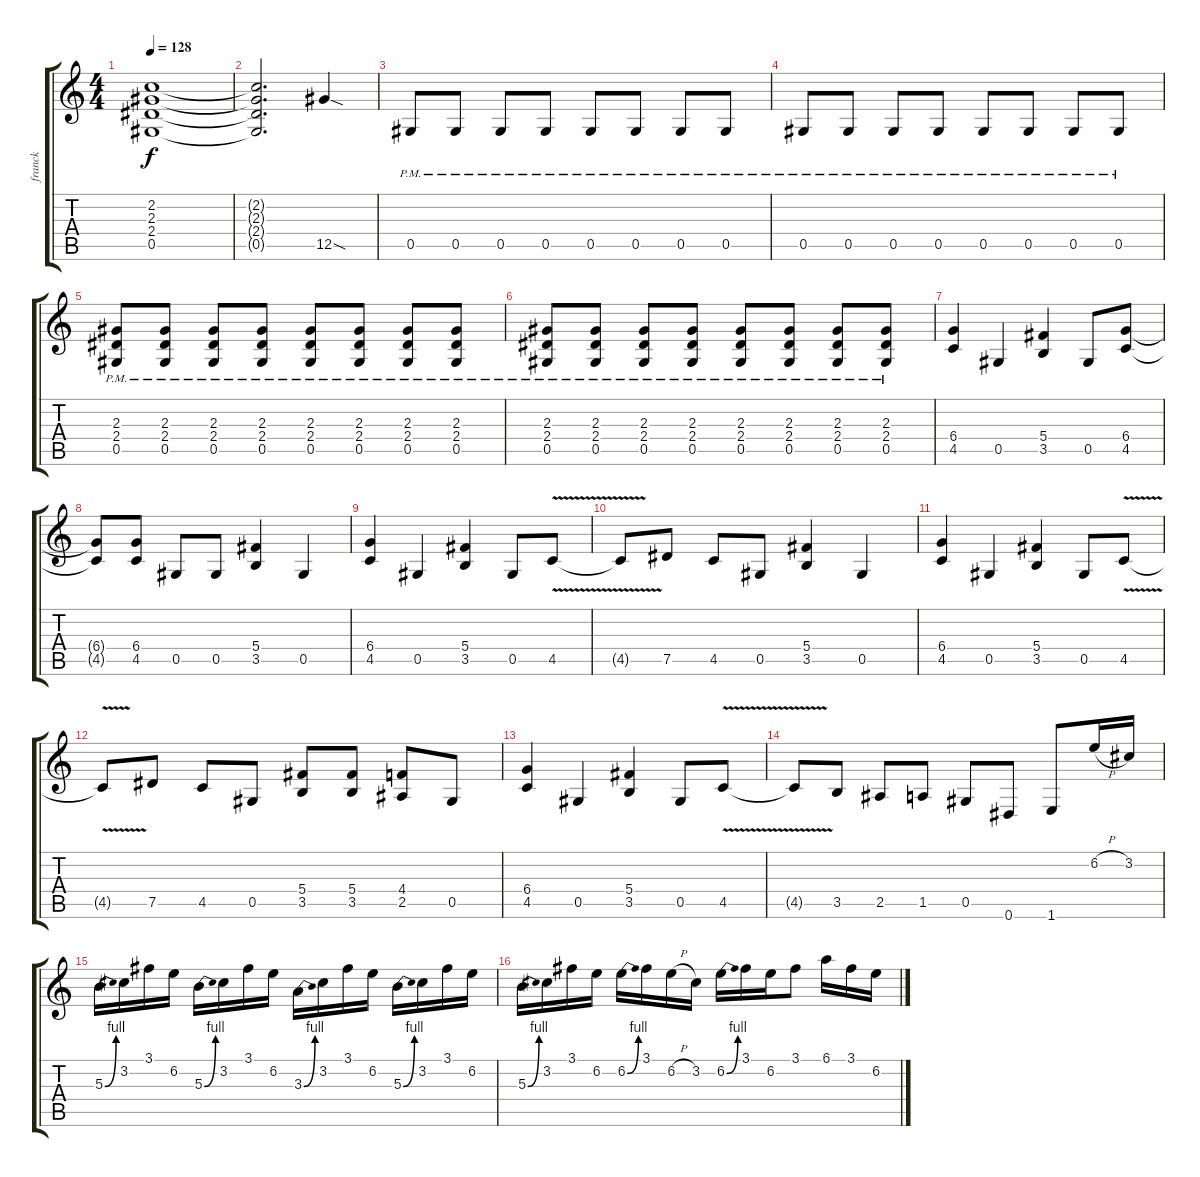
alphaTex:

\track ("franck" "franck") {instrument distortionguitar}
\staff {score tabs}
\tuning (Eb4 Bb3 Gb3 Db3 Ab2 Eb2) {hide}
\ts (4 4)
\tempo 128
\clef g2
\ks c
(2.2 2.3 2.4 0.5).1{dy f} |
(2.2{t} 2.3{t} 2.4{t} 0.5{t}).2{d} 12.5{sod}.4 |
0.5{pm}.8 0.5{pm}.8 0.5{pm}.8 0.5{pm}.8 0.5{pm}.8 0.5{pm}.8 0.5{pm}.8 0.5{pm}.8 |
0.5{pm}.8 0.5{pm}.8 0.5{pm}.8 0.5{pm}.8 0.5{pm}.8 0.5{pm}.8 0.5{pm}.8 0.5{pm}.8 |
(2.3{pm} 2.4{pm} 0.5{pm}).8 (2.3{pm} 2.4{pm} 0.5{pm}).8 (2.3{pm} 2.4{pm} 0.5{pm}).8 (2.3{pm} 2.4{pm} 0.5{pm}).8 (2.3{pm} 2.4{pm} 0.5{pm}).8 (2.3{pm} 2.4{pm} 0.5{pm}).8 (2.3{pm} 2.4{pm} 0.5{pm}).8 (2.3{pm} 2.4{pm} 0.5{pm}).8 |
(2.3{pm} 2.4{pm} 0.5{pm}).8 (2.3{pm} 2.4{pm} 0.5{pm}).8 (2.3{pm} 2.4{pm} 0.5{pm}).8 (2.3{pm} 2.4{pm} 0.5{pm}).8 (2.3{pm} 2.4{pm} 0.5{pm}).8 (2.3{pm} 2.4{pm} 0.5{pm}).8 (2.3{pm} 2.4{pm} 0.5{pm}).8 (2.3{pm} 2.4{pm} 0.5{pm}).8 |
(6.4 4.5).4 0.5.4 (5.4 3.5).4 0.5.8 (6.4 4.5).8 |
(6.4{t} 4.5{t}).8 (6.4 4.5).8 0.5.8 0.5.8 (5.4 3.5).4 0.5.4 |
(6.4 4.5).4 0.5.4 (5.4 3.5).4 0.5.8 4.5{v}.8 |
4.5{t}.8 7.5.8 4.5.8 0.5.8 (5.4 3.5).4 0.5.4 |
(6.4 4.5).4 0.5.4 (5.4 3.5).4 0.5.8 4.5{v}.8 |
4.5{t}.8 7.5.8 4.5.8 0.5.8 (5.4 3.5).8 (5.4 3.5).8 (4.4 2.5).8 0.5.8 |
(6.4 4.5).4 0.5.4 (5.4 3.5).4 0.5.8 4.5{v}.8 |
4.5{t}.8 3.5.8 2.5.8 1.5.8 0.5.8 0.6.8 1.6.8 6.2{h}.16 3.2.16 |
5.3{be (bend 0 0 60 4)}.16 3.2.16 3.1.16 6.2.16 5.3{be (bend 0 0 60 4)}.16 3.2.16 3.1.16 6.2.16 3.3{be (bend 0 0 60 4)}.16 3.2.16 3.1.16 6.2.16 5.3{be (bend 0 0 60 4)}.16 3.2.16 3.1.16 6.2.16 |
5.3{be (bend 0 0 60 4)}.16 3.2.16 3.1.16 6.2.16 6.2{be (bend 0 0 60 4)}.16 3.1.16 6.2{h}.16 3.2.16 6.2{be (bend 0 0 60 4)}.16 3.1.16 6.2.16 3.1.8 6.1.16 3.1.16 6.2.16
